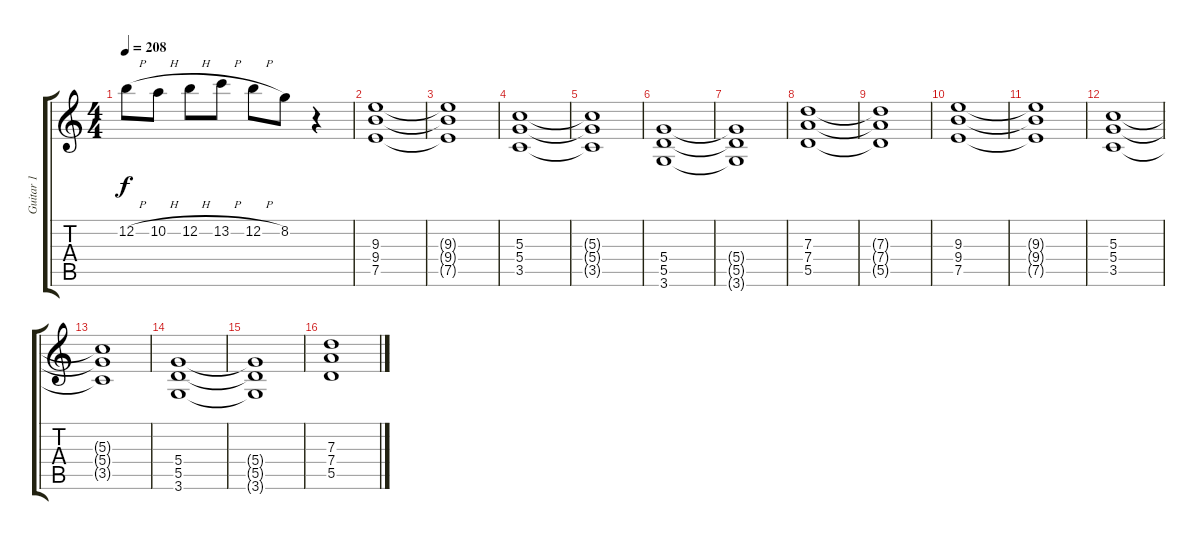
\track ("Guitar 1" "Guitar 1") {instrument distortionguitar}
\staff {score tabs}
\tuning (E4 B3 G3 D3 A2 E2) {hide}
\ts (4 4)
\tempo 208
\clef g2
\ks c
12.2{h}.8{dy f} 10.2{h}.8 12.2{h}.8 13.2{h}.8 12.2{h}.8 8.2.8 r.4 |
(9.3 9.4 7.5).1 |
(9.3{t} 9.4{t} 7.5{t}).1 |
(5.3 5.4 3.5).1 |
(5.3{t} 5.4{t} 3.5{t}).1 |
(5.4 5.5 3.6).1 |
(5.4{t} 5.5{t} 3.6{t}).1 |
(7.3 7.4 5.5).1 |
(7.3{t} 7.4{t} 5.5{t}).1 |
(9.3 9.4 7.5).1 |
(9.3{t} 9.4{t} 7.5{t}).1 |
(5.3 5.4 3.5).1 |
(5.3{t} 5.4{t} 3.5{t}).1 |
(5.4 5.5 3.6).1 |
(5.4{t} 5.5{t} 3.6{t}).1 |
(7.3 7.4 5.5).1
